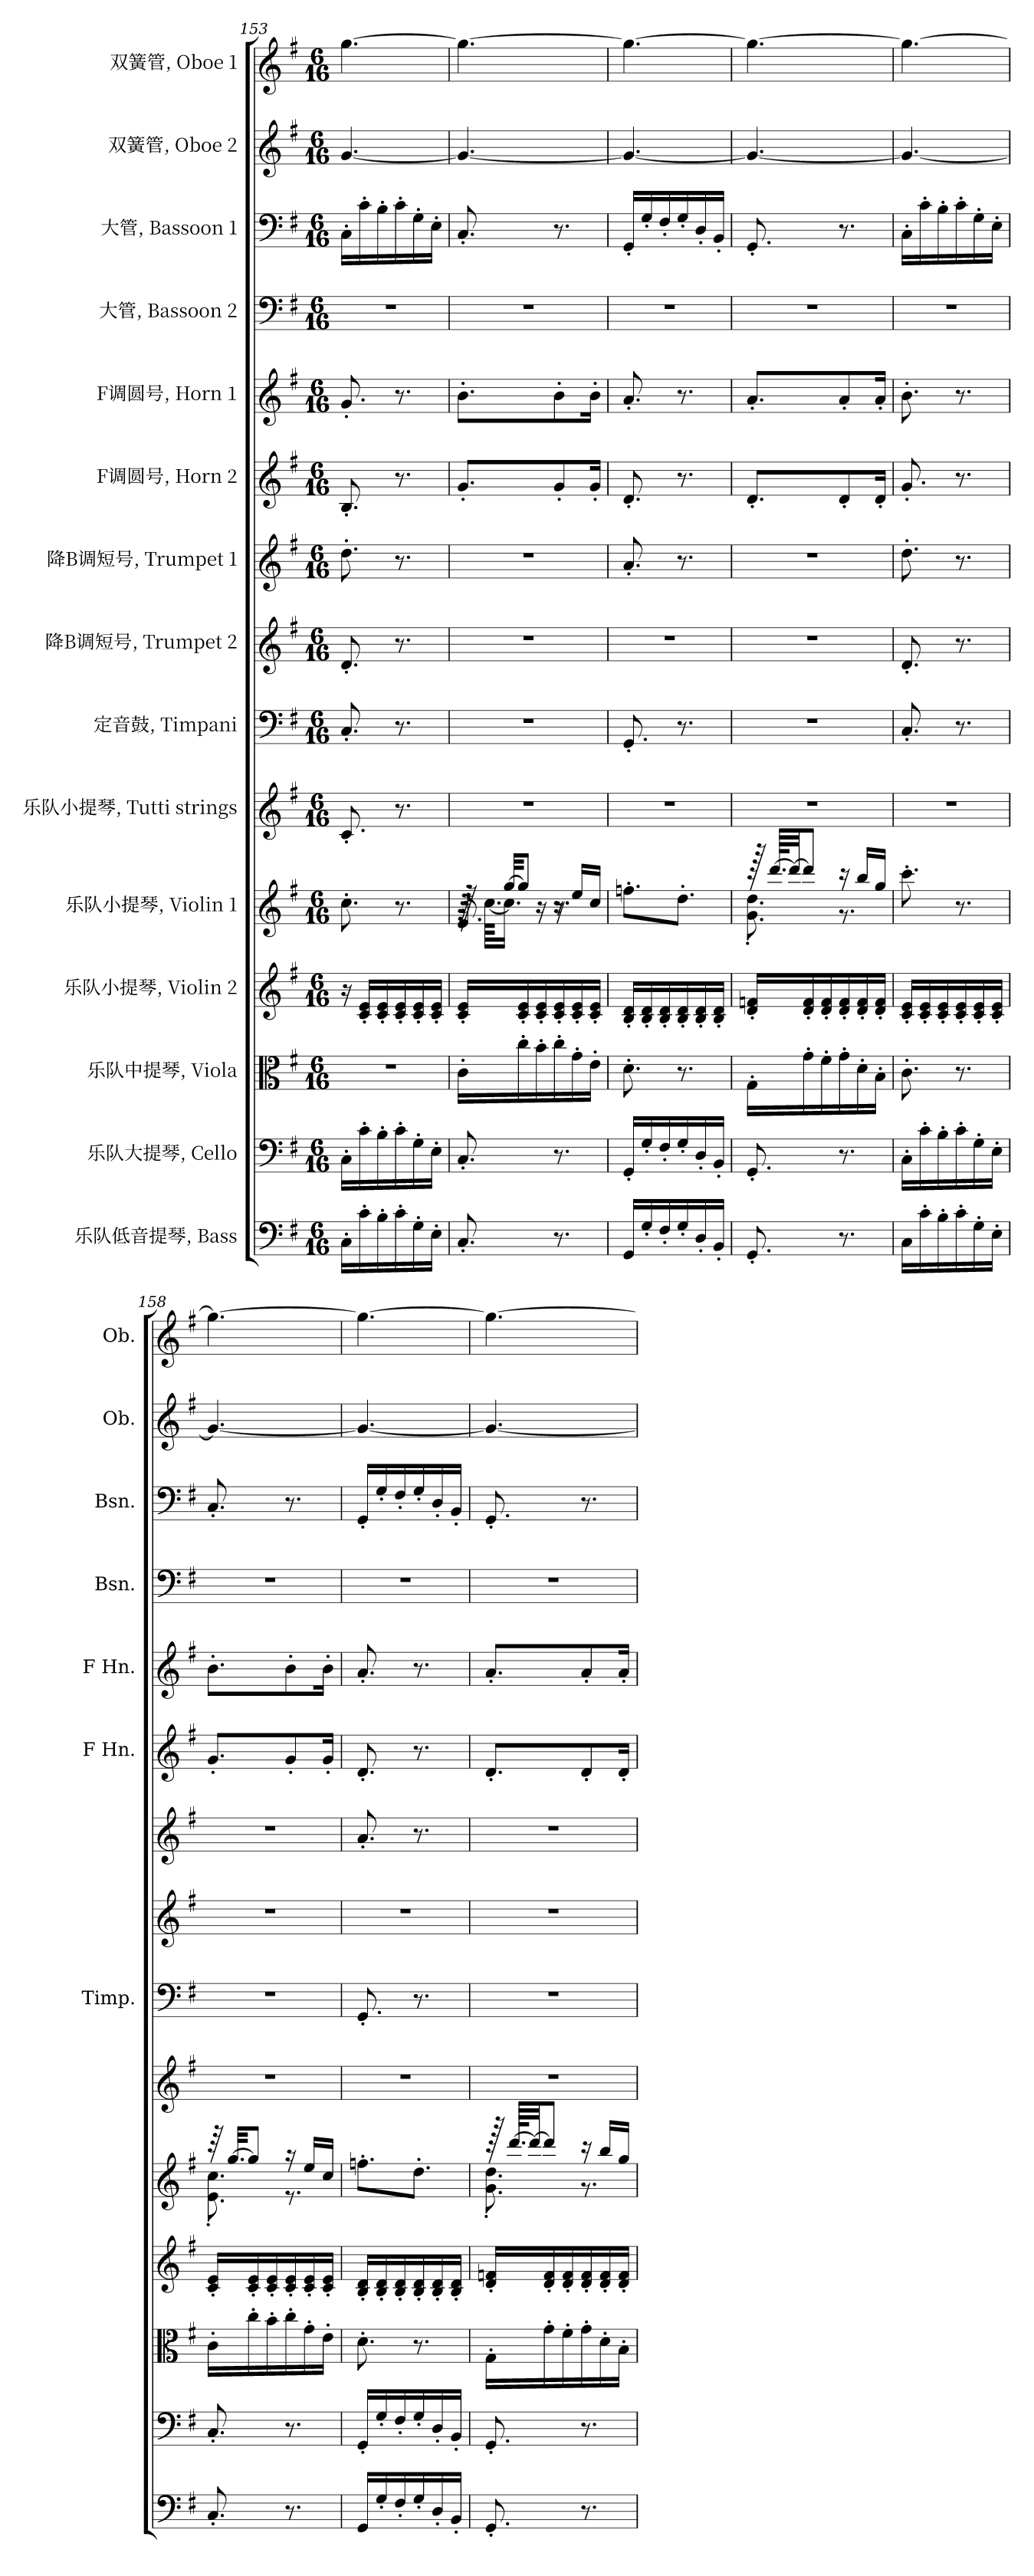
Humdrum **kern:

**kern	**kern	**kern	**kern	**kern	**kern	**kern	**kern	**kern	**kern	**kern	**kern	**kern	**kern	**kern
*part15	*part14	*part13	*part12	*part11	*part10	*part9	*part8	*part7	*part6	*part5	*part4	*part3	*part2	*part1
*staff15	*staff14	*staff13	*staff12	*staff11	*staff10	*staff9	*staff8	*staff7	*staff6	*staff5	*staff4	*staff3	*staff2	*staff1
*I"乐队低音提琴, Bass	*I"乐队大提琴, Cello	*I"乐队中提琴, Viola	*I"乐队小提琴, Violin 2	*I"乐队小提琴, Violin 1	*I"乐队小提琴, Tutti strings	*I"定音鼓, Timpani	*I"降B调短号, Trumpet 2	*I"降B调短号, Trumpet 1	*I"F调圆号, Horn 2	*I"F调圆号, Horn 1	*I"大管, Bassoon 2	*I"大管, Bassoon 1	*I"双簧管, Oboe 2	*I"双簧管, Oboe 1
*	*	*	*	*	*	*I'Timp.	*	*	*I'F Hn.	*I'F Hn.	*I'Bsn.	*I'Bsn.	*I'Ob.	*I'Ob.
*clefF4	*clefF4	*clefC3	*clefG2	*clefG2	*clefG2	*clefF4	*clefG2	*clefG2	*clefG2	*clefG2	*clefF4	*clefF4	*clefG2	*clefG2
*ITrd7c12	*	*	*	*	*	*	*ITrd1c2	*ITrd1c2	*ITrd4c7	*ITrd4c7	*	*	*	*
*k[f#]	*k[f#]	*k[f#]	*k[f#]	*k[f#]	*k[f#]	*k[f#]	*k[b-]	*k[b-]	*k[]	*k[]	*k[f#]	*k[f#]	*k[f#]	*k[f#]
*M6/16	*M6/16	*M6/16	*M6/16	*M6/16	*M6/16	*M6/16	*M6/16	*M6/16	*M6/16	*M6/16	*M6/16	*M6/16	*M6/16	*M6/16
*MM128	*MM128	*MM128	*MM128	*MM128	*MM128	*MM128	*MM128	*MM128	*MM128	*MM128	*MM128	*MM128	*MM128	*MM128
=153	=153	=153	=153	=153	=153	=153	=153	=153	=153	=153	=153	=153	=153	=153
16CC'\LL	16C'\LL	4.r	16r	8.cc'\	8.c'/	8.C'/	8.c'/	8.cc'\	8.E'/	8.c'/	4.r	16C'\LL	[4.g/	[4.gg\
16C'\	16c'\	.	16c/' 16e/'LL	.	.	.	.	.	.	.	.	16c'\	.	.
16BB'\	16B'\	.	16c/' 16e/'	.	.	.	.	.	.	.	.	16B'\	.	.
16C'\	16c'\	.	16c/' 16e/'	8.r	8.r	8.r	8.r	8.r	8.r	8.r	.	16c'\	.	.
16GG'\	16G'\	.	16c/' 16e/'	.	.	.	.	.	.	.	.	16G'\	.	.
16EE'\JJ	16E'\JJ	.	16c/' 16e/'JJ	.	.	.	.	.	.	.	.	16E'\JJ	.	.
!!LO:PB:g=z
=154	=154	=154	=154	=154	=154	=154	=154	=154	=154	=154	=154	=154	=154	=154
*	*	*	*	*^	*	*	*	*	*	*	*	*	*	*
*	*	*	*	*	*^	*	*	*	*	*	*	*	*	*	*
8.CC'/	8.C'/	16c'\LL	16c/' 16e/'LL	32r	128r	8.e'/	4.r	4.r	4.r	4.r	8.c'/L	8.e'\L	4.r	8.C'/	4.g/_	4.gg\_
.	.	.	.	.	[64.cc\KKLL	.	.	.	.	.	.	.	.	.	.	.
.	.	.	.	[32gg/KKL	16.cc\JJ]	.	.	.	.	.	.	.	.	.	.	.
.	.	16cc'\	16c/' 16e/'	8gg/J]	.	.	.	.	.	.	.	.	.	.	.	.
.	.	16b'\	16c/' 16e/'	.	16r	.	.	.	.	.	.	.	.	.	.	.
8.r	8.r	16cc'\	16c/' 16e/'	16r	8.r	8.r	.	.	.	.	8c'/	8e'\	.	8.r	.	.
.	.	16g'\	16c/' 16e/'	16ee/LL	.	.	.	.	.	.	.	.	.	.	.	.
.	.	16e'\JJ	16c/' 16e/'JJ	16cc/JJ	.	.	.	.	.	.	16c'/Jk	16e'\Jk	.	.	.	.
*	*	*	*	*v	*v	*v	*	*	*	*	*	*	*	*	*	*
=155	=155	=155	=155	=155	=155	=155	=155	=155	=155	=155	=155	=155	=155	=155
16GGG/LL	16GG'/LL	8.d'\	16B/' 16d/'LL	8.ffn'\L	4.r	8.GG'/	4.r	8.g'/	8.G'/	8.d'/	4.r	16GG'/LL	4.g/_	4.gg\_
16GG'/	16G'/	.	16B/' 16d/'	.	.	.	.	.	.	.	.	16G'/	.	.
16FF#'/	16F#'/	.	16B/' 16d/'	.	.	.	.	.	.	.	.	16F#'/	.	.
16GG'/	16G'/	8.r	16B/' 16d/'	8.dd'\J	.	8.r	.	8.r	8.r	8.r	.	16G'/	.	.
16DD'/	16D'/	.	16B/' 16d/'	.	.	.	.	.	.	.	.	16D'/	.	.
16BBB'/JJ	16BB'/JJ	.	16B/' 16d/'JJ	.	.	.	.	.	.	.	.	16BB'/JJ	.	.
=156	=156	=156	=156	=156	=156	=156	=156	=156	=156	=156	=156	=156	=156	=156
*	*	*	*	*	*	*	*	*	*	*	*	*	*	*MM129
*	*	*	*	*^	*	*	*	*	*	*	*	*	*	*
8.GGG'/	8.GG'/	16G'\LL	16d/' 16fn/'LL	128r	8.g\' 8.dd\'	4.r	4.r	4.r	4.r	8.G'/L	8.d'/L	4.r	8.GG'/	4.g/_	4.gg\_
.	.	.	.	[64.ddd/KLLL	.	.	.	.	.	.	.	.	.	.	.
.	.	.	.	32ddd/JJ_	.	.	.	.	.	.	.	.	.	.	.
.	.	16g'\	16d/' 16f/'	8ddd/J]	.	.	.	.	.	.	.	.	.	.	.
.	.	16f#'\	16d/' 16f/'	.	.	.	.	.	.	.	.	.	.	.	.
8.r	8.r	16g'\	16d/' 16f/'	16r	8.r	.	.	.	.	8G'/	8d'/	.	8.r	.	.
.	.	16d'\	16d/' 16f/'	16bb/LL	.	.	.	.	.	.	.	.	.	.	.
.	.	16B'\JJ	16d/' 16f/'JJ	16gg/JJ	.	.	.	.	.	16G'/Jk	16d'/Jk	.	.	.	.
*	*	*	*	*v	*v	*	*	*	*	*	*	*	*	*	*
=157	=157	=157	=157	=157	=157	=157	=157	=157	=157	=157	=157	=157	=157	=157
*	*	*	*	*	*	*	*	*	*	*	*	*	*	*MM128
16CC\LL	16C'\LL	8.c'\	16c/' 16e/'LL	8.ccc'\	4.r	8.C'/	8.c'/	8.cc'\	8.c'/	8.e'\	4.r	16C'\LL	4.g/_	4.gg\_
16C'\	16c'\	.	16c/' 16e/'	.	.	.	.	.	.	.	.	16c'\	.	.
16BB'\	16B'\	.	16c/' 16e/'	.	.	.	.	.	.	.	.	16B'\	.	.
16C'\	16c'\	8.r	16c/' 16e/'	8.r	.	8.r	8.r	8.r	8.r	8.r	.	16c'\	.	.
16GG'\	16G'\	.	16c/' 16e/'	.	.	.	.	.	.	.	.	16G'\	.	.
16EE'\JJ	16E'\JJ	.	16c/' 16e/'JJ	.	.	.	.	.	.	.	.	16E'\JJ	.	.
!!LO:PB:g=z
=158	=158	=158	=158	=158	=158	=158	=158	=158	=158	=158	=158	=158	=158	=158
*	*	*	*	*^	*	*	*	*	*	*	*	*	*	*
8.CC'/	8.C'/	16c'\LL	16c/' 16e/'LL	64r	8.e\' 8.cc\'	4.r	4.r	4.r	4.r	8.c'/L	8.e'\L	4.r	8.C'/	4.g/_	4.gg\_
.	.	.	.	[32.gg/KKL	.	.	.	.	.	.	.	.	.	.	.
.	.	16cc'\	16c/' 16e/'	8gg/J]	.	.	.	.	.	.	.	.	.	.	.
.	.	16b'\	16c/' 16e/'	.	.	.	.	.	.	.	.	.	.	.	.
8.r	8.r	16cc'\	16c/' 16e/'	16r	8.r	.	.	.	.	8c'/	8e'\	.	8.r	.	.
.	.	16g'\	16c/' 16e/'	16ee/LL	.	.	.	.	.	.	.	.	.	.	.
.	.	16e'\JJ	16c/' 16e/'JJ	16cc/JJ	.	.	.	.	.	16c'/Jk	16e'\Jk	.	.	.	.
*	*	*	*	*v	*v	*	*	*	*	*	*	*	*	*	*
=159	=159	=159	=159	=159	=159	=159	=159	=159	=159	=159	=159	=159	=159	=159
16GGG/LL	16GG'/LL	8.d'\	16B/' 16d/'LL	8.ffn'\L	4.r	8.GG'/	4.r	8.g'/	8.G'/	8.d'/	4.r	16GG'/LL	4.g/_	4.gg\_
16GG'/	16G'/	.	16B/' 16d/'	.	.	.	.	.	.	.	.	16G'/	.	.
16FF#'/	16F#'/	.	16B/' 16d/'	.	.	.	.	.	.	.	.	16F#'/	.	.
16GG'/	16G'/	8.r	16B/' 16d/'	8.dd'\J	.	8.r	.	8.r	8.r	8.r	.	16G'/	.	.
16DD'/	16D'/	.	16B/' 16d/'	.	.	.	.	.	.	.	.	16D'/	.	.
16BBB'/JJ	16BB'/JJ	.	16B/' 16d/'JJ	.	.	.	.	.	.	.	.	16BB'/JJ	.	.
=160	=160	=160	=160	=160	=160	=160	=160	=160	=160	=160	=160	=160	=160	=160
*	*	*	*	*	*	*	*	*	*	*	*	*	*	*MM128
*	*	*	*	*^	*	*	*	*	*	*	*	*	*	*
8.GGG'/	8.GG'/	16G'\LL	16d/' 16fn/'LL	128r	8.g\' 8.dd\'	4.r	4.r	4.r	4.r	8.G'/L	8.d'/L	4.r	8.GG'/	4.g/_	4.gg\_
.	.	.	.	[64.ddd/KLLL	.	.	.	.	.	.	.	.	.	.	.
.	.	.	.	32ddd/JJ_	.	.	.	.	.	.	.	.	.	.	.
.	.	16g'\	16d/' 16f/'	8ddd/J]	.	.	.	.	.	.	.	.	.	.	.
.	.	16f#'\	16d/' 16f/'	.	.	.	.	.	.	.	.	.	.	.	.
8.r	8.r	16g'\	16d/' 16f/'	16r	8.r	.	.	.	.	8G'/	8d'/	.	8.r	.	.
.	.	16d'\	16d/' 16f/'	16bb/LL	.	.	.	.	.	.	.	.	.	.	.
.	.	16B'\JJ	16d/' 16f/'JJ	16gg/JJ	.	.	.	.	.	16G'/Jk	16d'/Jk	.	.	.	.
*	*	*	*	*v	*v	*	*	*	*	*	*	*	*	*	*
=	=	=	=	=	=	=	=	=	=	=	=	=	=	=
*-	*-	*-	*-	*-	*-	*-	*-	*-	*-	*-	*-	*-	*-	*-
